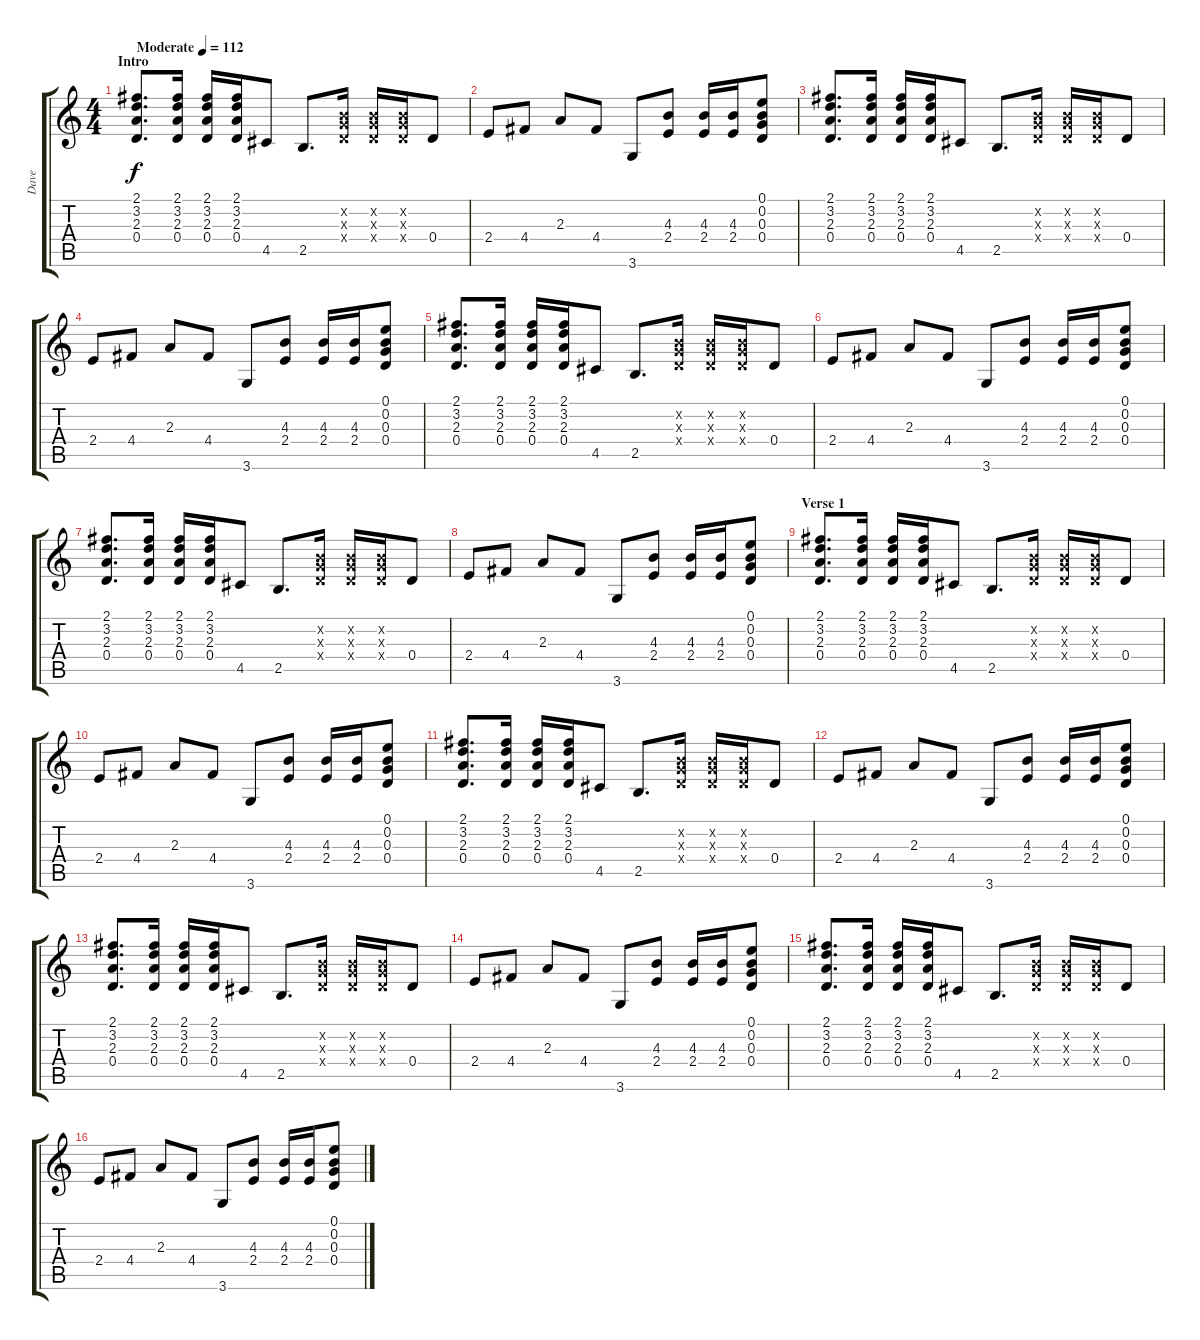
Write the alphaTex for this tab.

\track ("Dave" "Dave") {instrument acousticguitarsteel}
\staff {score tabs}
\tuning (E4 B3 G3 D3 A2 E2) {hide}
\ts (4 4)
\section ("" "Intro")
\tempo (112 "Moderate")
\clef g2
\ks c
(2.1 3.2 2.3 0.4).8{d dy f instrument acousticguitarsteel} (2.1 3.2 2.3 0.4).16 (2.1 3.2 2.3 0.4).16 (2.1 3.2 2.3 0.4).16 4.5.8 2.5.8{d} (0.2{x} 0.3{x} 0.4{x}).16 (0.2{x} 0.3{x} 0.4{x}).16 (0.2{x} 0.3{x} 0.4{x}).16 0.4.8 |
2.4.8 4.4.8 2.3.8 4.4.8 3.6.8 (4.3 2.4).8 (4.3 2.4).16 (4.3 2.4).16 (0.1 0.2 0.3 0.4).8 |
(2.1 3.2 2.3 0.4).8{d} (2.1 3.2 2.3 0.4).16 (2.1 3.2 2.3 0.4).16 (2.1 3.2 2.3 0.4).16 4.5.8 2.5.8{d} (0.2{x} 0.3{x} 0.4{x}).16 (0.2{x} 0.3{x} 0.4{x}).16 (0.2{x} 0.3{x} 0.4{x}).16 0.4.8 |
2.4.8 4.4.8 2.3.8 4.4.8 3.6.8 (4.3 2.4).8 (4.3 2.4).16 (4.3 2.4).16 (0.1 0.2 0.3 0.4).8 |
(2.1 3.2 2.3 0.4).8{d} (2.1 3.2 2.3 0.4).16 (2.1 3.2 2.3 0.4).16 (2.1 3.2 2.3 0.4).16 4.5.8 2.5.8{d} (0.2{x} 0.3{x} 0.4{x}).16 (0.2{x} 0.3{x} 0.4{x}).16 (0.2{x} 0.3{x} 0.4{x}).16 0.4.8 |
2.4.8 4.4.8 2.3.8 4.4.8 3.6.8 (4.3 2.4).8 (4.3 2.4).16 (4.3 2.4).16 (0.1 0.2 0.3 0.4).8 |
(2.1 3.2 2.3 0.4).8{d} (2.1 3.2 2.3 0.4).16 (2.1 3.2 2.3 0.4).16 (2.1 3.2 2.3 0.4).16 4.5.8 2.5.8{d} (0.2{x} 0.3{x} 0.4{x}).16 (0.2{x} 0.3{x} 0.4{x}).16 (0.2{x} 0.3{x} 0.4{x}).16 0.4.8 |
2.4.8 4.4.8 2.3.8 4.4.8 3.6.8 (4.3 2.4).8 (4.3 2.4).16 (4.3 2.4).16 (0.1 0.2 0.3 0.4).8 |
\section ("" "Verse 1")
(2.1 3.2 2.3 0.4).8{d} (2.1 3.2 2.3 0.4).16 (2.1 3.2 2.3 0.4).16 (2.1 3.2 2.3 0.4).16 4.5.8 2.5.8{d} (0.2{x} 0.3{x} 0.4{x}).16 (0.2{x} 0.3{x} 0.4{x}).16 (0.2{x} 0.3{x} 0.4{x}).16 0.4.8 |
2.4.8 4.4.8 2.3.8 4.4.8 3.6.8 (4.3 2.4).8 (4.3 2.4).16 (4.3 2.4).16 (0.1 0.2 0.3 0.4).8 |
(2.1 3.2 2.3 0.4).8{d} (2.1 3.2 2.3 0.4).16 (2.1 3.2 2.3 0.4).16 (2.1 3.2 2.3 0.4).16 4.5.8 2.5.8{d} (0.2{x} 0.3{x} 0.4{x}).16 (0.2{x} 0.3{x} 0.4{x}).16 (0.2{x} 0.3{x} 0.4{x}).16 0.4.8 |
2.4.8 4.4.8 2.3.8 4.4.8 3.6.8 (4.3 2.4).8 (4.3 2.4).16 (4.3 2.4).16 (0.1 0.2 0.3 0.4).8 |
(2.1 3.2 2.3 0.4).8{d} (2.1 3.2 2.3 0.4).16 (2.1 3.2 2.3 0.4).16 (2.1 3.2 2.3 0.4).16 4.5.8 2.5.8{d} (0.2{x} 0.3{x} 0.4{x}).16 (0.2{x} 0.3{x} 0.4{x}).16 (0.2{x} 0.3{x} 0.4{x}).16 0.4.8 |
2.4.8 4.4.8 2.3.8 4.4.8 3.6.8 (4.3 2.4).8 (4.3 2.4).16 (4.3 2.4).16 (0.1 0.2 0.3 0.4).8 |
(2.1 3.2 2.3 0.4).8{d} (2.1 3.2 2.3 0.4).16 (2.1 3.2 2.3 0.4).16 (2.1 3.2 2.3 0.4).16 4.5.8 2.5.8{d} (0.2{x} 0.3{x} 0.4{x}).16 (0.2{x} 0.3{x} 0.4{x}).16 (0.2{x} 0.3{x} 0.4{x}).16 0.4.8 |
2.4.8 4.4.8 2.3.8 4.4.8 3.6.8 (4.3 2.4).8 (4.3 2.4).16 (4.3 2.4).16 (0.1 0.2 0.3 0.4).8
